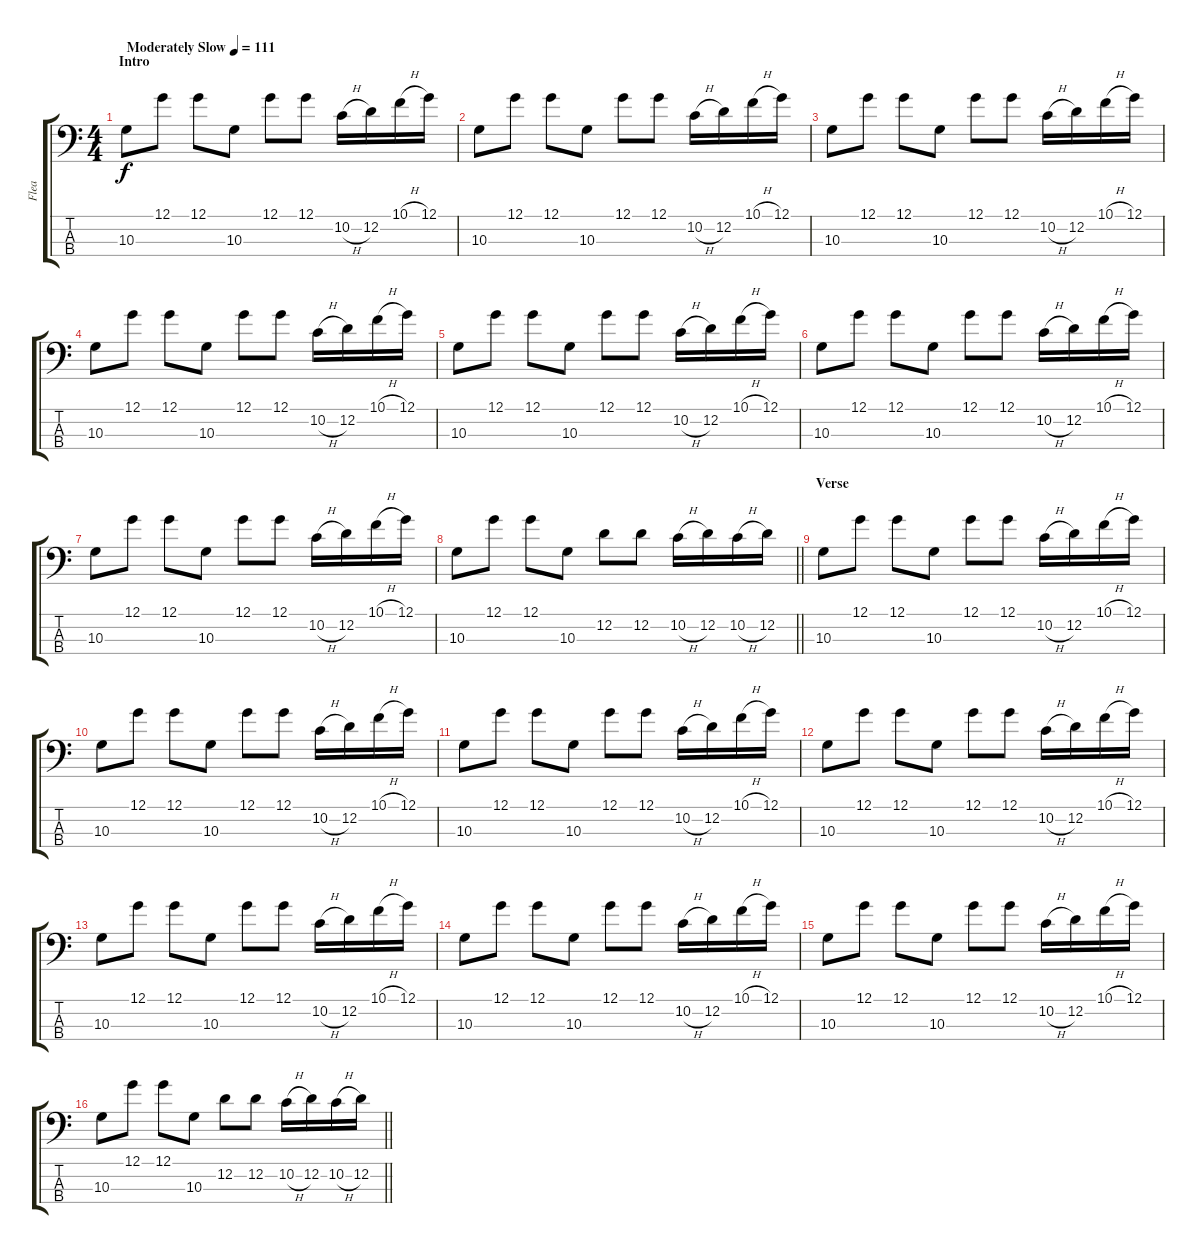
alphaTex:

\track ("Flea" "Flea") {instrument electricbassfinger}
\staff {score tabs}
\tuning (G2 D2 A1 E1) {hide}
\ts (4 4)
\section ("" "Intro")
\tempo (111 "Moderately Slow")
\clef f4
\ks c
10.3.8{dy f instrument electricbassfinger} 12.1.8 12.1.8 10.3.8 12.1.8 12.1.8 10.2{h}.16 12.2.16 10.1{h}.16 12.1.16 |
10.3.8 12.1.8 12.1.8 10.3.8 12.1.8 12.1.8 10.2{h}.16 12.2.16 10.1{h}.16 12.1.16 |
10.3.8 12.1.8 12.1.8 10.3.8 12.1.8 12.1.8 10.2{h}.16 12.2.16 10.1{h}.16 12.1.16 |
10.3.8 12.1.8 12.1.8 10.3.8 12.1.8 12.1.8 10.2{h}.16 12.2.16 10.1{h}.16 12.1.16 |
10.3.8 12.1.8 12.1.8 10.3.8 12.1.8 12.1.8 10.2{h}.16 12.2.16 10.1{h}.16 12.1.16 |
10.3.8 12.1.8 12.1.8 10.3.8 12.1.8 12.1.8 10.2{h}.16 12.2.16 10.1{h}.16 12.1.16 |
10.3.8 12.1.8 12.1.8 10.3.8 12.1.8 12.1.8 10.2{h}.16 12.2.16 10.1{h}.16 12.1.16 |
\barLineRight lightlight
10.3.8 12.1.8 12.1.8 10.3.8 12.2.8 12.2.8 10.2{h}.16 12.2.16 10.2{h}.16 12.2.16 |
\section ("" "Verse")
10.3.8 12.1.8 12.1.8 10.3.8 12.1.8 12.1.8 10.2{h}.16 12.2.16 10.1{h}.16 12.1.16 |
10.3.8 12.1.8 12.1.8 10.3.8 12.1.8 12.1.8 10.2{h}.16 12.2.16 10.1{h}.16 12.1.16 |
10.3.8 12.1.8 12.1.8 10.3.8 12.1.8 12.1.8 10.2{h}.16 12.2.16 10.1{h}.16 12.1.16 |
10.3.8 12.1.8 12.1.8 10.3.8 12.1.8 12.1.8 10.2{h}.16 12.2.16 10.1{h}.16 12.1.16 |
10.3.8 12.1.8 12.1.8 10.3.8 12.1.8 12.1.8 10.2{h}.16 12.2.16 10.1{h}.16 12.1.16 |
10.3.8 12.1.8 12.1.8 10.3.8 12.1.8 12.1.8 10.2{h}.16 12.2.16 10.1{h}.16 12.1.16 |
10.3.8 12.1.8 12.1.8 10.3.8 12.1.8 12.1.8 10.2{h}.16 12.2.16 10.1{h}.16 12.1.16 |
\barLineRight lightlight
10.3.8 12.1.8 12.1.8 10.3.8 12.2.8 12.2.8 10.2{h}.16 12.2.16 10.2{h}.16 12.2.16
